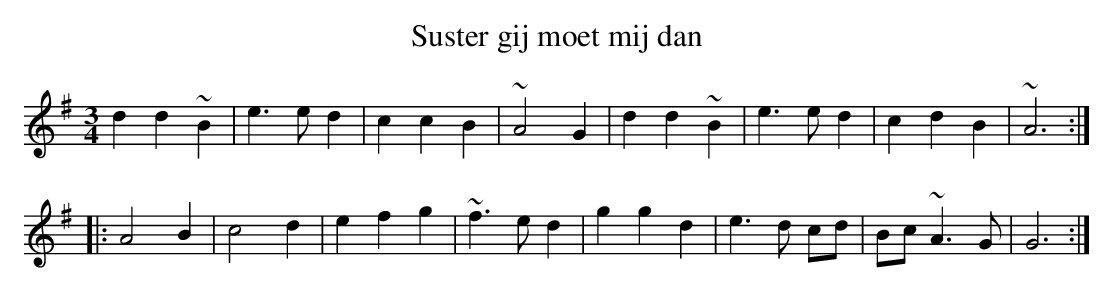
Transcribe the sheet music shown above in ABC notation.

X:1
T:Suster gij moet mij dan
M:3/4
K:Gmaj
d2d2~B2|e3ed2|c2c2B2|~A4G2|d2d2~B2|e3ed2|c2d2B2|~A6:|
|:A4B2|c4d2|e2f2g2|~f3ed2|g2g2d2|e3d cd|Bc~A3G|G6:|
